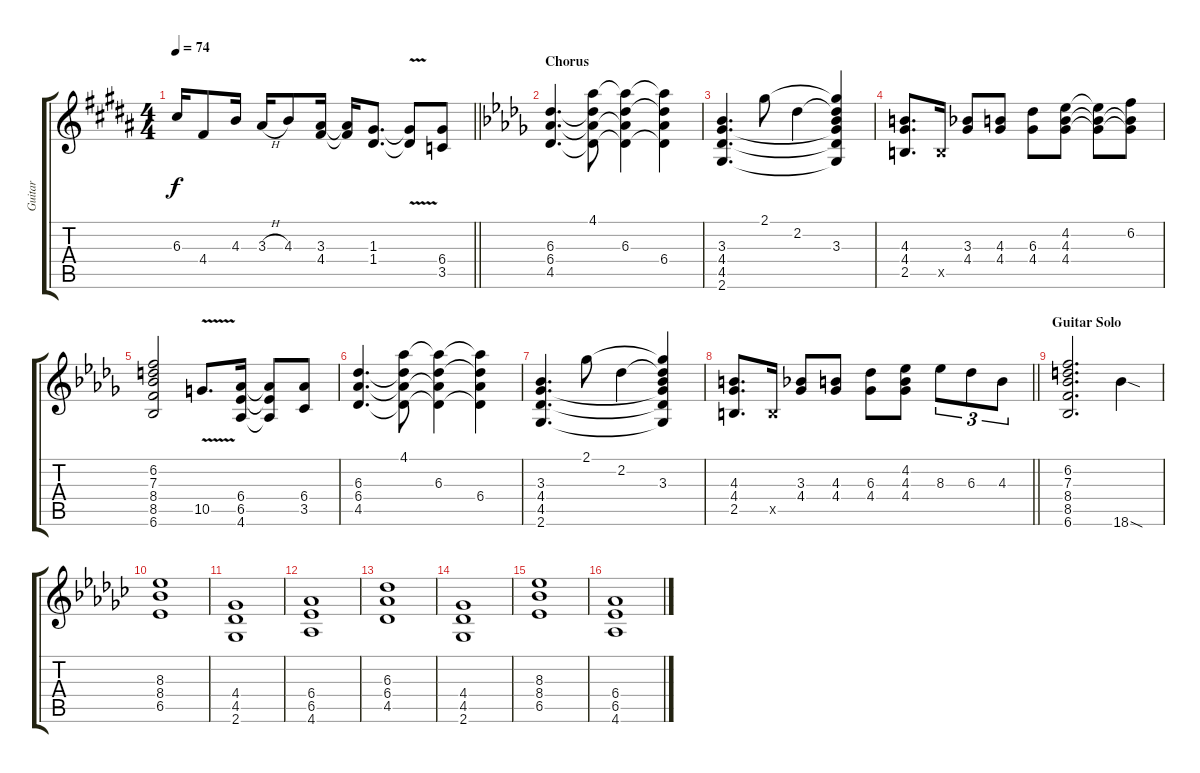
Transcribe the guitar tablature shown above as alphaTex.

\track ("Guitar" "Guitar") {instrument distortionguitar}
\staff {score tabs}
\tuning (E4 B3 G3 D3 A2 E2) {hide}
\ts (4 4)
\tempo 74
\clef g2
\barLineRight lightlight
\ks g#minor
6.3.16{dy f} 4.4.8 4.3.16 3.3{h}.16 4.3.8 (3.3 4.4).16 (3.3{t} 4.4{t}).16 (1.3 1.4).8{d} (1.3{v t} 1.4{v t}).8 (6.4 3.5).8 |
\section ("" "Chorus")
\ks db
(6.3 6.4 4.5).4{d} (4.1 6.3{t} 6.4{t} 4.5{t}).8 (4.1{t} 6.3 6.4{t} 4.5{t}).4 (4.1{t} 6.3{t} 6.4 4.5{t}).4 |
(3.3 4.4 4.5 2.6).4{d} 2.1.8 2.2.4 (2.1{t} 2.2{t} 3.3 4.4{t} 4.5{t} 2.6{t}).4 |
(4.3 4.4 2.5).8{d} 2.5{x}.16 (3.3 4.4).8 (4.3 4.4).8 (6.3 4.4).8 (4.2 4.3 4.4).8 (4.2{t} 4.3{t} 4.4{t}).8 (6.2 4.3{t} 4.4{t}).8 |
(6.2 7.3 8.4 8.5 6.6).2 10.5{v}.8{d} (6.4 6.5 4.6).16 (6.4{t} 6.5{t} 4.6{t}).8 (6.4 3.5).8 |
(6.3 6.4 4.5).4{d} (4.1 6.3{t} 6.4{t} 4.5{t}).8 (4.1{t} 6.3 6.4{t} 4.5{t}).4 (4.1{t} 6.3{t} 6.4 4.5{t}).4 |
(3.3 4.4 4.5 2.6).4{d} 2.1.8 2.2.4 (2.1{t} 2.2{t} 3.3 4.4{t} 4.5{t} 2.6{t}).4 |
\barLineRight lightlight
(4.3 4.4 2.5).8{d} 2.5{x}.16 (3.3 4.4).8 (4.3 4.4).8 (6.3 4.4).8 (4.2 4.3 4.4).8 8.3.8{tu (3 2)} 6.3.8{tu (3 2)} 4.3.8{tu (3 2)} |
\section ("" "Guitar Solo")
(6.2 7.3 8.4 8.5 6.6).2{d} 18.6{sod}.4 |
\ks ebminor
(8.3 8.4 6.5).1 |
(4.4 4.5 2.6).1 |
(6.4 6.5 4.6).1 |
(6.3 6.4 4.5).1 |
(4.4 4.5 2.6).1 |
(8.3 8.4 6.5).1 |
(6.4 6.5 4.6).1
